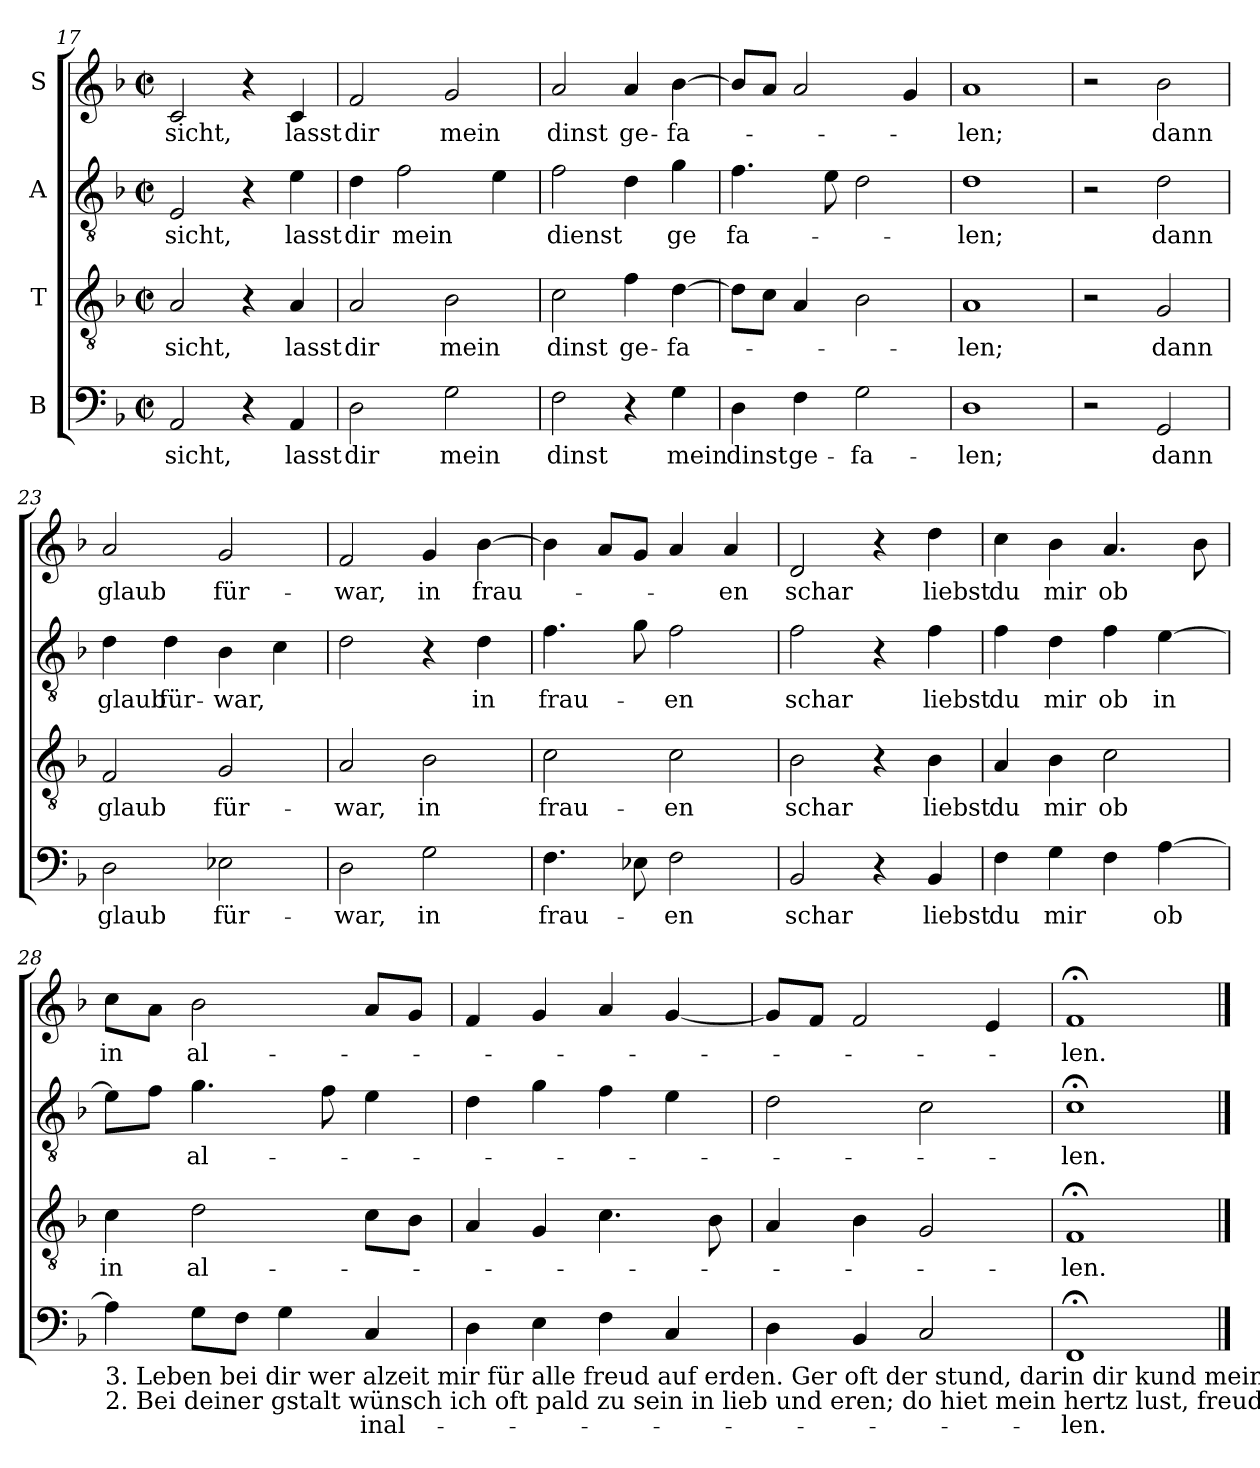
**kern	**text	**kern	**text	**kern	**text	**kern	**text
*part4	*part4	*part3	*part3	*part2	*part2	*part1	*part1
*staff4	*staff4	*staff3	*staff3	*staff2	*staff2	*staff1	*staff1
*I"B	*	*I"T	*	*I"A	*	*I"S	*
*clefF4	*	*clefGv2	*	*clefGv2	*	*clefG2	*
*k[b-]	*	*k[b-]	*	*k[b-]	*	*k[b-]	*
*M2/2	*	*M2/2	*	*M2/2	*	*M2/2	*
*met(c|)	*	*met(c|)	*	*met(c|)	*	*met(c|)	*
=17	=17	=17	=17	=17	=17	=17	=17
2AA/	-sicht,	2A/	-sicht,	2E/	-sicht,	2c/	-sicht,
4r	.	4r	.	4r	.	4r	.
4AA/	lasst	4A/	lasst	4e\	lasst	4c/	lasst
=18	=18	=18	=18	=18	=18	=18	=18
2D\	dir	2A/	dir	4d\	dir	2f/	dir
.	.	.	.	2f\	mein	.	.
2G\	mein	2B-\	mein	.	.	2g/	mein
.	.	.	.	4e\	.	.	.
=19	=19	=19	=19	=19	=19	=19	=19
2F\	dinst	2c\	dinst	2f\	dienst	2a/	dinst
4r	.	4f\	ge-	4d\	.	4a/	ge-
4G\	mein	[4d\	-fa-	4g\	ge	[4b-\	-fa-
=20	=20	=20	=20	=20	=20	=20	=20
4D\	dinst	8d\L]	.	4.f\	fa-	8b-/L]	.
.	.	8c\J	.	.	.	8a/J	.
4F\	ge-	4A/	.	.	.	2a/	.
.	.	.	.	8e\	.	.	.
2G\	-fa-	2B-\	.	2d\	.	.	.
.	.	.	.	.	.	4g/	.
=21	=21	=21	=21	=21	=21	=21	=21
1D	len;	1A	-len;	1d	-len;	1a	-len;
!!LO:LB:g=z
=22	=22	=22	=22	=22	=22	=22	=22
2r	.	2r	.	2r	.	2r	.
2GG/	dann	2G/	dann	2d\	dann	2b-\	dann
=23	=23	=23	=23	=23	=23	=23	=23
2D\	glaub	2F/	glaub	4d\	glaub	2a/	glaub
.	.	.	.	4d\	für-	.	.
2E-X\	für-	2G/	für-	4B-\	-war,	2g/	für-
.	.	.	.	4c\	.	.	.
=24	=24	=24	=24	=24	=24	=24	=24
2D\	-war,	2A/	-war,	2d\	.	2f/	-war,
2G\	in	2B-\	in	4r	.	4g/	in
.	.	.	.	4d\	in	[4b-\	frau-
=25	=25	=25	=25	=25	=25	=25	=25
4.F\	frau-	2c\	frau-	4.f\	frau-	4b-\]	.
.	.	.	.	.	.	8a/L	.
8E-i\	.	.	.	8g\	.	8g/J	.
2F\	-en	2c\	-en	2f\	-en	4a/	.
.	.	.	.	.	.	4a/	-en
=26	=26	=26	=26	=26	=26	=26	=26
2BB-/	schar	2B-\	schar	2f\	schar	2d/	schar
4r	.	4r	.	4r	.	4r	.
4BB-/	liebst	4B-\	liebst	4f\	liebst	4dd\	liebst
=27	=27	=27	=27	=27	=27	=27	=27
4F\	du	4A/	du	4f\	du	4cc\	du
4G\	mir	4B-\	mir	4d\	mir	4b-\	mir
4F\	.	2c\	ob	4f\	ob	4.a/	ob
[4A\	ob	.	.	[4e\	in	.	.
.	.	.	.	.	.	8b-\	.
!!LO:PB:g=z
=28	=28	=28	=28	=28	=28	=28	=28
!LO:TX:b:t=3. Leben bei dir    wer alzeit mir    für alle freud auf erden.    Ger oft der stund,    darin dir kund    meins hertzen ghaim möcht werden.    Dann itz und ee,    nach A b c,    liebt mir der puchstab zfragen,    den dein lieb sach    und darauf sprach&colon;    Es werd pald viere schlagen.	!	!	!	!	!	!	!
!LO:TX:b:t=2. Bei deiner gstalt    wünsch ich oft pald    zu sein in lieb und eren;    do hiet mein hertz    lust, freud und schertz,    recht lieb und treu zu meren.    On all verzick    hilf, rat  und schick,    bedorft doch nichtz besorgen,     wo das glück kem,     das ich dir gnem    wurd sein bei mir verporgen.	!	!	!	!	!	!	!
4A\]	.	4c\	in	8e\L]	.	8cc\L	in
.	.	.	.	8f\J	.	8a\J	.
8G\L	.	2d\	al-	4.g\	al-	2b-\	al-
8F\J	.	.	.	.	.	.	.
4G\	.	.	.	.	.	.	.
.	.	.	.	8f\	.	.	.
4C/	inal-	8c\L	.	4e\	.	8a/L	.
.	.	8B-\J	.	.	.	8g/J	.
=29	=29	=29	=29	=29	=29	=29	=29
4D\	.	4A/	.	4d\	.	4f/	.
4E\	.	4G/	.	4g\	.	4g/	.
4F\	.	4.c\	.	4f\	.	4a/	.
4C/	.	.	.	4e\	.	[4g/	.
.	.	8B-\	.	.	.	.	.
=30	=30	=30	=30	=30	=30	=30	=30
4D\	.	4A/	.	2d\	.	8g/L]	.
.	.	.	.	.	.	8f/J	.
4BB-/	.	4B-\	.	.	.	2f/	.
2C/	.	2G/	.	2c\	.	.	.
.	.	.	.	.	.	4e/	.
=31	=31	=31	=31	=31	=31	=31	=31
1FF;<	-len.	1F;<	-len.	1c;<	-len.	1f;<	-len.
==	==	==	==	==	==	==	==
*-	*-	*-	*-	*-	*-	*-	*-
